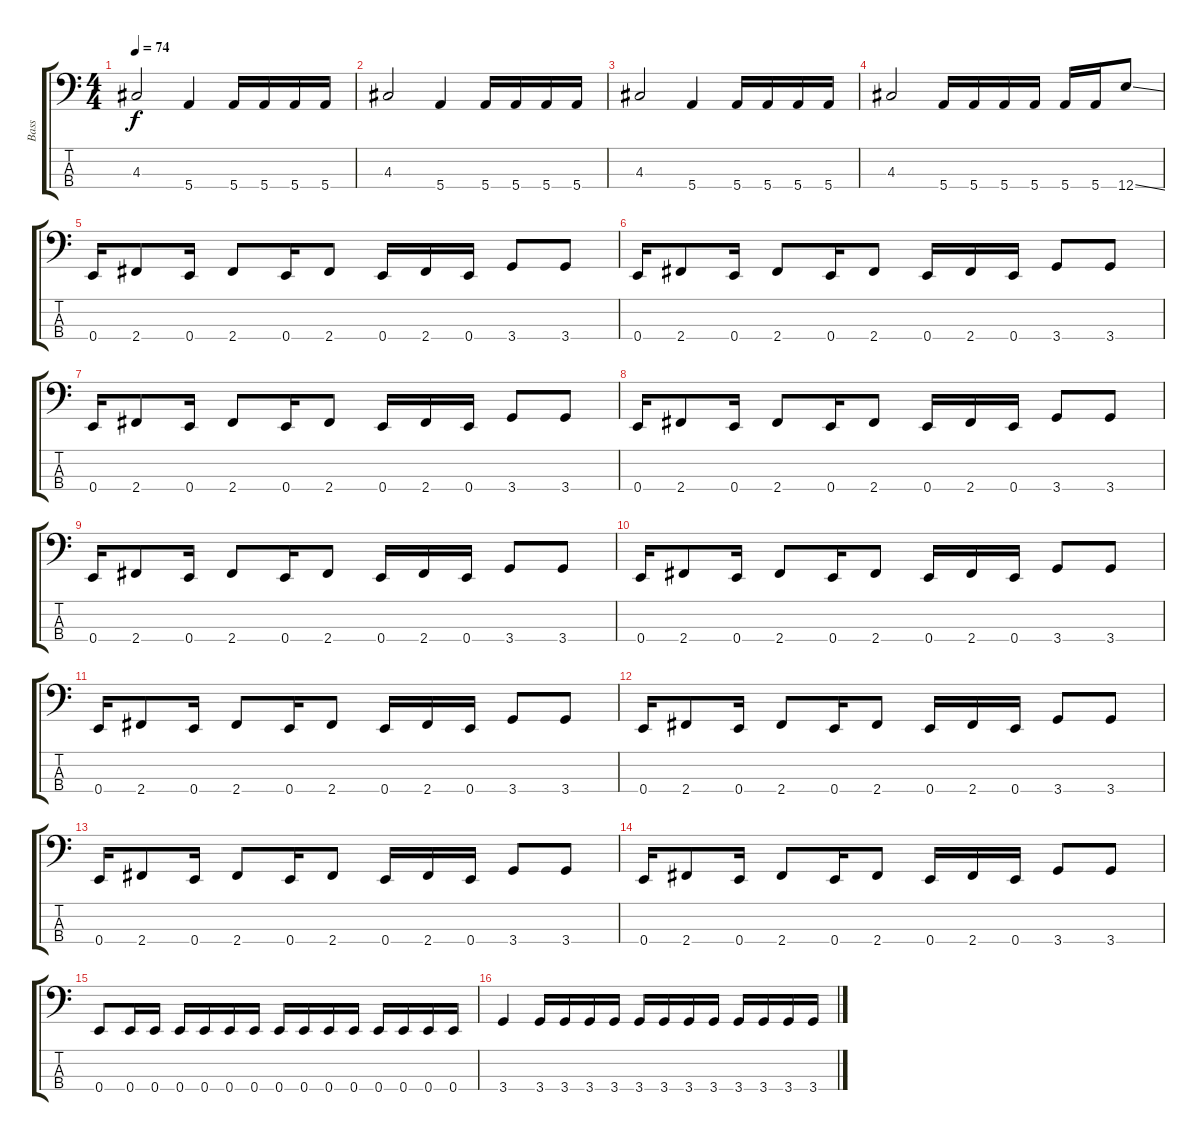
\track ("Bass" "Bass") {instrument electricbasspick}
\staff {score tabs}
\tuning (G2 D2 A1 E1) {hide}
\ts (4 4)
\tempo 74
\clef f4
\ks c
4.3.2{dy f} 5.4.4 5.4.16 5.4.16 5.4.16 5.4.16 |
4.3.2 5.4.4 5.4.16 5.4.16 5.4.16 5.4.16 |
4.3.2 5.4.4 5.4.16 5.4.16 5.4.16 5.4.16 |
4.3.2 5.4.16 5.4.16 5.4.16 5.4.16 5.4.16 5.4.16 12.4{ss}.8 |
0.4.16 2.4.8 0.4.16 2.4.8 0.4.16 2.4.8 0.4.16 2.4.16 0.4.16 3.4.8 3.4.8 |
0.4.16 2.4.8 0.4.16 2.4.8 0.4.16 2.4.8 0.4.16 2.4.16 0.4.16 3.4.8 3.4.8 |
0.4.16 2.4.8 0.4.16 2.4.8 0.4.16 2.4.8 0.4.16 2.4.16 0.4.16 3.4.8 3.4.8 |
0.4.16 2.4.8 0.4.16 2.4.8 0.4.16 2.4.8 0.4.16 2.4.16 0.4.16 3.4.8 3.4.8 |
0.4.16 2.4.8 0.4.16 2.4.8 0.4.16 2.4.8 0.4.16 2.4.16 0.4.16 3.4.8 3.4.8 |
0.4.16 2.4.8 0.4.16 2.4.8 0.4.16 2.4.8 0.4.16 2.4.16 0.4.16 3.4.8 3.4.8 |
0.4.16 2.4.8 0.4.16 2.4.8 0.4.16 2.4.8 0.4.16 2.4.16 0.4.16 3.4.8 3.4.8 |
0.4.16 2.4.8 0.4.16 2.4.8 0.4.16 2.4.8 0.4.16 2.4.16 0.4.16 3.4.8 3.4.8 |
0.4.16 2.4.8 0.4.16 2.4.8 0.4.16 2.4.8 0.4.16 2.4.16 0.4.16 3.4.8 3.4.8 |
0.4.16 2.4.8 0.4.16 2.4.8 0.4.16 2.4.8 0.4.16 2.4.16 0.4.16 3.4.8 3.4.8 |
0.4.8 0.4.16 0.4.16 0.4.16 0.4.16 0.4.16 0.4.16 0.4.16 0.4.16 0.4.16 0.4.16 0.4.16 0.4.16 0.4.16 0.4.16 |
3.4.4 3.4.16 3.4.16 3.4.16 3.4.16 3.4.16 3.4.16 3.4.16 3.4.16 3.4.16 3.4.16 3.4.16 3.4.16
